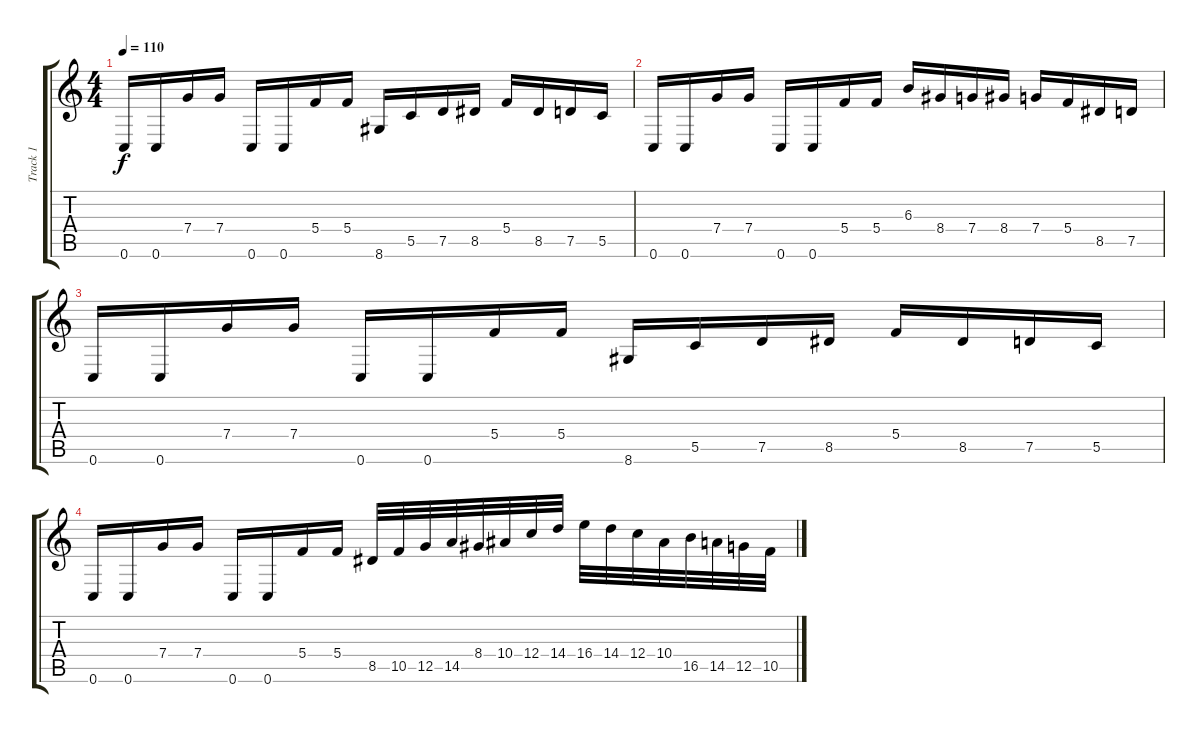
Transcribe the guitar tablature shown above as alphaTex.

\track ("Track 1" "Track 1") {instrument overdrivenguitar}
\staff {score tabs}
\tuning (D4 A3 F3 C3 G2 C2) {hide}
\ts (4 4)
\tempo 110
\clef g2
\ks c
0.6.16{dy f} 0.6.16 7.4.16 7.4.16 0.6.16 0.6.16 5.4.16 5.4.16 8.6.16 5.5.16 7.5.16 8.5.16 5.4.16 8.5.16 7.5.16 5.5.16 |
0.6.16 0.6.16 7.4.16 7.4.16 0.6.16 0.6.16 5.4.16 5.4.16 6.3.16 8.4.16 7.4.16 8.4.16 7.4.16 5.4.16 8.5.16 7.5.16 |
0.6.16 0.6.16 7.4.16 7.4.16 0.6.16 0.6.16 5.4.16 5.4.16 8.6.16 5.5.16 7.5.16 8.5.16 5.4.16 8.5.16 7.5.16 5.5.16 |
0.6.16 0.6.16 7.4.16 7.4.16 0.6.16 0.6.16 5.4.16 5.4.16 8.5.32 10.5.32 12.5.32 14.5.32 8.4.32 10.4.32 12.4.32 14.4.32 16.4.32 14.4.32 12.4.32 10.4.32 16.5.32 14.5.32 12.5.32 10.5.32
